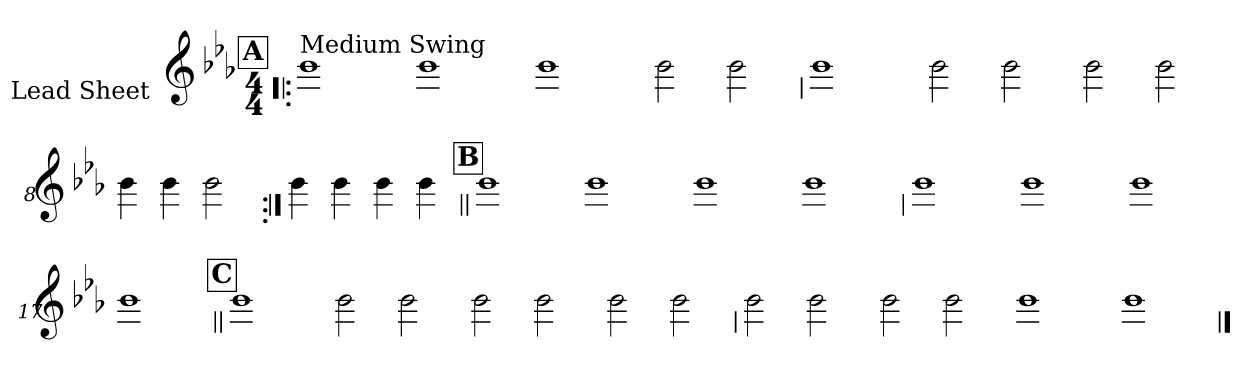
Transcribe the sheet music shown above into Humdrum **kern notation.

**kern
*part1
*staff1
*I"Lead Sheet
*stria0
*clefG2
*k[b-e-a-]
*E-:
*M4/4
!!LO:REH:place=s1:a:t=A
=1!|:
!LO:TX:a:t=Medium Swing
1b-
=2-
1b-
=3-
1b-
=4-
2b-
2b-
!!LO:LB:g=z
=5
1b-
=6-
2b-
2b-
=7-
2b-
2b-
=8-
4b-
4b-
2b-
!!LO:LB:g=z
=9:|!
4b-
4b-
4b-
4b-
!!LO:LB:g=z
!!LO:REH:place=s1:a:t=B
=10||
1b-
=11-
1b-
=12-
1b-
=13-
1b-
!!LO:LB:g=z
=14
1b-
=15-
1b-
=16-
1b-
=17-
1b-
!!LO:LB:g=z
!!LO:REH:place=s1:a:t=C
=18||
1b-
=19-
2b-
2b-
=20-
2b-
2b-
=21-
2b-
2b-
!!LO:LB:g=z
=22
2b-
2b-
=23-
2b-
2b-
=24-
1b-
=25-
1b-
==
*-
